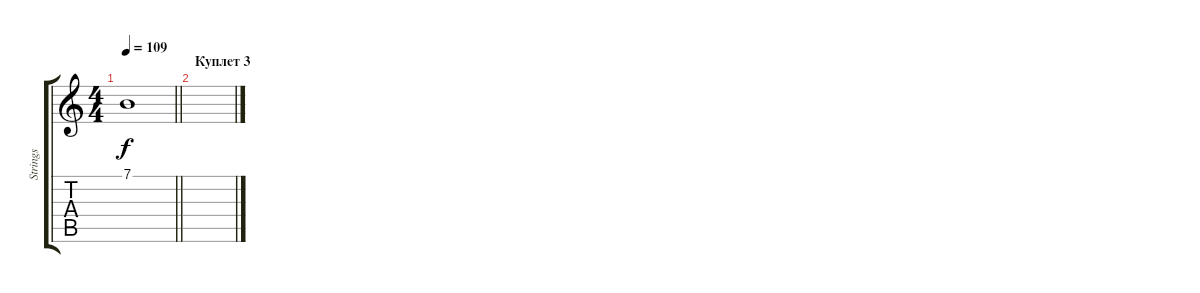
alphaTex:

\track ("Strings" "Strings") {instrument stringensemble1}
\staff {score tabs}
\tuning (E4 B3 G3 D3 A2 E2) {hide}
\ts (4 4)
\tempo 109
\clef g2
\barLineRight lightlight
\ks c
7.1.1{dy f} |
\section ("" "Куплет 3")
